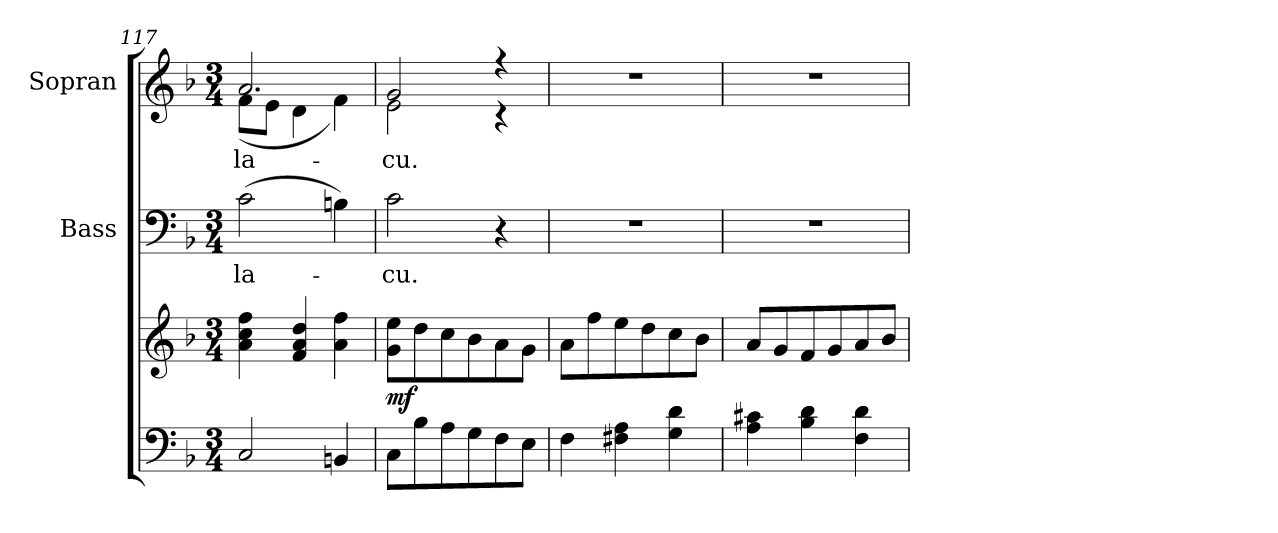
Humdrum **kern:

**kern	**kern	**dynam	**kern	**text	**kern	**text
*part3	*part3	*part3	*part2	*part2	*part1	*part1
*staff4	*staff3	*staff3/4	*staff2	*staff2	*staff1	*staff1
*	*	*	*I"Bass	*	*I"Sopran	*
*	*	*	*I'B.	*	*I'S.	*
*clefF4	*clefG2	*	*clefF4	*	*clefG2	*
*k[b-]	*k[b-]	*	*k[b-]	*	*k[b-]	*
*F:	*F:	*	*F:	*	*F:	*
*M3/4	*M3/4	*	*M3/4	*	*M3/4	*
=117	=117	=117	=117	=117	=117	=117
!	!	!	!	!LO:LY:b	!	!LO:LY:b
*	*	*	*	*	*^	*
2C/	4a\ 4cc\ 4ff\	.	(>2c\	la-	2.a/	(<8f\L	la-
.	.	.	.	.	.	8e\J	.
.	4f/ 4a/ 4dd/	.	.	.	.	4d\	.
4BBn/	4a\ 4ff\	.	4Bn\)	.	.	4f\)	.
=118	=118	=118	=118	=118	=118	=118	=118
!	!	!LO:DY:b	!	!LO:LY:b	!	!	!LO:LY:b
8C\L	8g\ 8ee\L	mf	2c\	-cu.	2g/	2e\	-cu.
8B-\	8dd\	.	.	.	.	.	.
8A\	8cc\	.	.	.	.	.	.
8G\	8b-\	.	.	.	.	.	.
8F\	8a\	.	4r	.	4r	4r	.
8E\J	8g\J	.	.	.	.	.	.
*	*	*	*	*	*v	*v	*
!!LO:PB:g=z
=119	=119	=119	=119	=119	=119	=119
4F\	8a\L	.	2.r	.	2.r	.
.	8ff\	.	.	.	.	.
4F#X\ 4A\	8ee\	.	.	.	.	.
.	8dd\	.	.	.	.	.
4G\ 4d\	8cc\	.	.	.	.	.
.	8b-\J	.	.	.	.	.
=120	=120	=120	=120	=120	=120	=120
4A\ 4c#X\	8a/L	.	2.r	.	2.r	.
.	8g/	.	.	.	.	.
4B-\ 4d\	8f/	.	.	.	.	.
.	8g/	.	.	.	.	.
4F\ 4d\	8a/	.	.	.	.	.
.	8b-/J	.	.	.	.	.
=	=	=	=	=	=	=
*-	*-	*-	*-	*-	*-	*-
